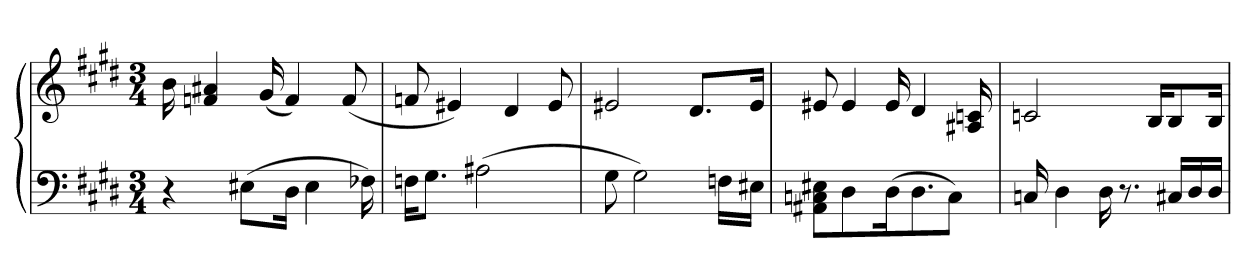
**kern	**kern
*part1	*part1
*staff2	*staff1
*clefF4	*clefG2
*k[f#c#g#d#]	*k[f#c#g#d#]
*M3/4	*M3/4
=1	=1
4r	16b
.	4fn 4a#X
(8E#X\L	.
.	(16g#
16D#\Jk	4f)
4E#	.
.	(8f
16F-X)	.
=2	=2
16Fn\KL	8fn
8.G#\J	.
.	4e#X)
(2A#X	.
.	4d#
.	8e#
=3	=3
8G#	2e#X
2G#)	.
.	8.d#/L
16Fn\LL	.
16E#X\JJ	16e#/Jk
=4	=4
8AA#X 8Cn 8E#X	8e#X
4D#	4e#
(16D#\KL	16e#
8.D#\J	4d#
8CJ)	.
.	16A#X 16cn
=5	=5
16Cn	2cn
4D#	.
16D#	.
8.r	.
.	16B/KL
16C#X/LL	8B/
16D#/	.
16D#/JJ	16B/Jk
=	=
*-	*-
